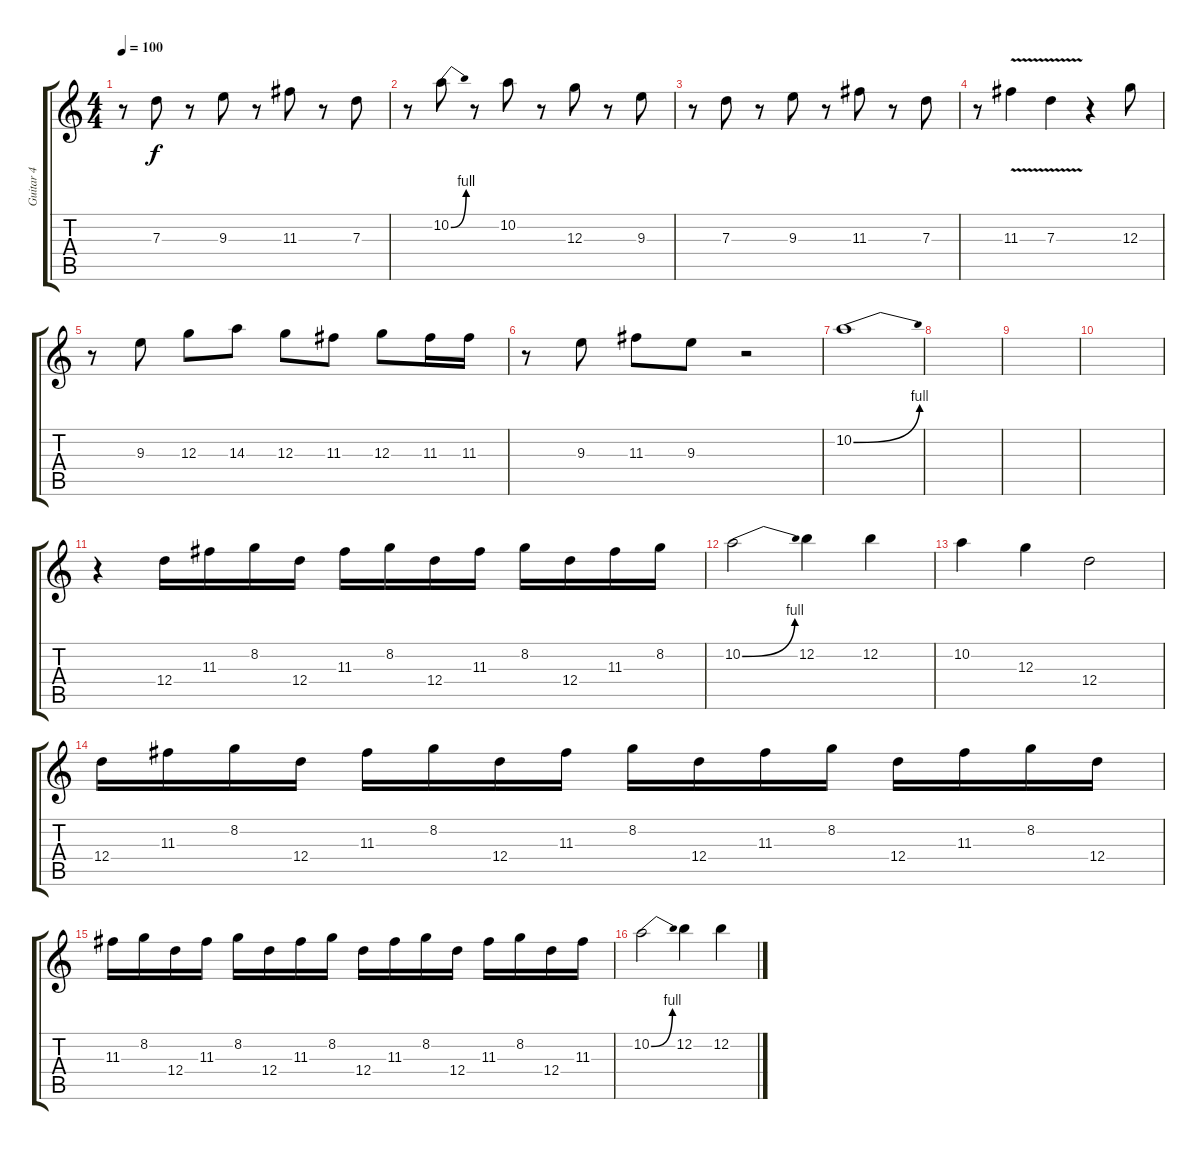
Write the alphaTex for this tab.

\track ("Guitar 4" "Guitar 4") {instrument distortionguitar bank 255}
\staff {score tabs}
\tuning (E4 B3 G3 D3 A2 E2) {hide}
\ts (4 4)
\tempo 100
\clef g2
\ks c
r.8{dy f} 7.3.8 r.8 9.3.8 r.8 11.3.8 r.8 7.3.8 |
r.8 10.2{be (bend 0 0 60 4)}.8 r.8 10.2.8 r.8 12.3.8 r.8 9.3.8 |
r.8 7.3.8 r.8 9.3.8 r.8 11.3.8 r.8 7.3.8 |
r.8 11.3{v}.4 7.3{v}.4 r.4 12.3.8 |
r.8 9.3.8 12.3.8 14.3.8 12.3.8 11.3.8 12.3.8 11.3.16 11.3.16 |
r.8 9.3.8 11.3.8 9.3.8 r.2 |
10.2{be (bend 0 0 60 4)}.1 |
|
|
|
r.4 12.4.16 11.3.16 8.2.16 12.4.16 11.3.16 8.2.16 12.4.16 11.3.16 8.2.16 12.4.16 11.3.16 8.2.16 |
10.2{be (bend 0 0 60 4)}.2 12.2.4 12.2.4 |
10.2.4 12.3.4 12.4.2 |
12.4.16 11.3.16 8.2.16 12.4.16 11.3.16 8.2.16 12.4.16 11.3.16 8.2.16 12.4.16 11.3.16 8.2.16 12.4.16 11.3.16 8.2.16 12.4.16 |
11.3.16 8.2.16 12.4.16 11.3.16 8.2.16 12.4.16 11.3.16 8.2.16 12.4.16 11.3.16 8.2.16 12.4.16 11.3.16 8.2.16 12.4.16 11.3.16 |
10.2{be (bend 0 0 60 4)}.2 12.2.4 12.2.4
